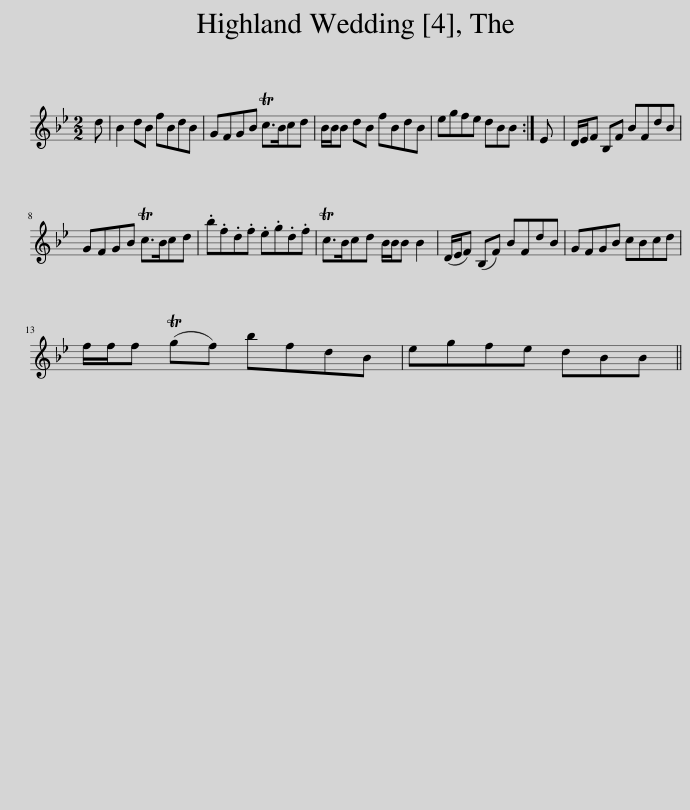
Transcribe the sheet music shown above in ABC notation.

X:1
L:1/8
M:2/2
I:linebreak $
K:Bb
V:1 treble
V:1
 d | B2 dB fBdB | GFGB Tc>Bcd | B/B/B dB fBdB | egfe dBB :| %5
 E | D/E/F B,F BFdB |$ GFGB Tc>Bcd | .b.f.d.f .e.g.d.f | Tc>Bcd B/B/B B2 | %10
 (D/E/F) (B,F) BFdB | GFGB cBcd |$ f/f/f (Tgf) bfdB | egfe dBB || %14
